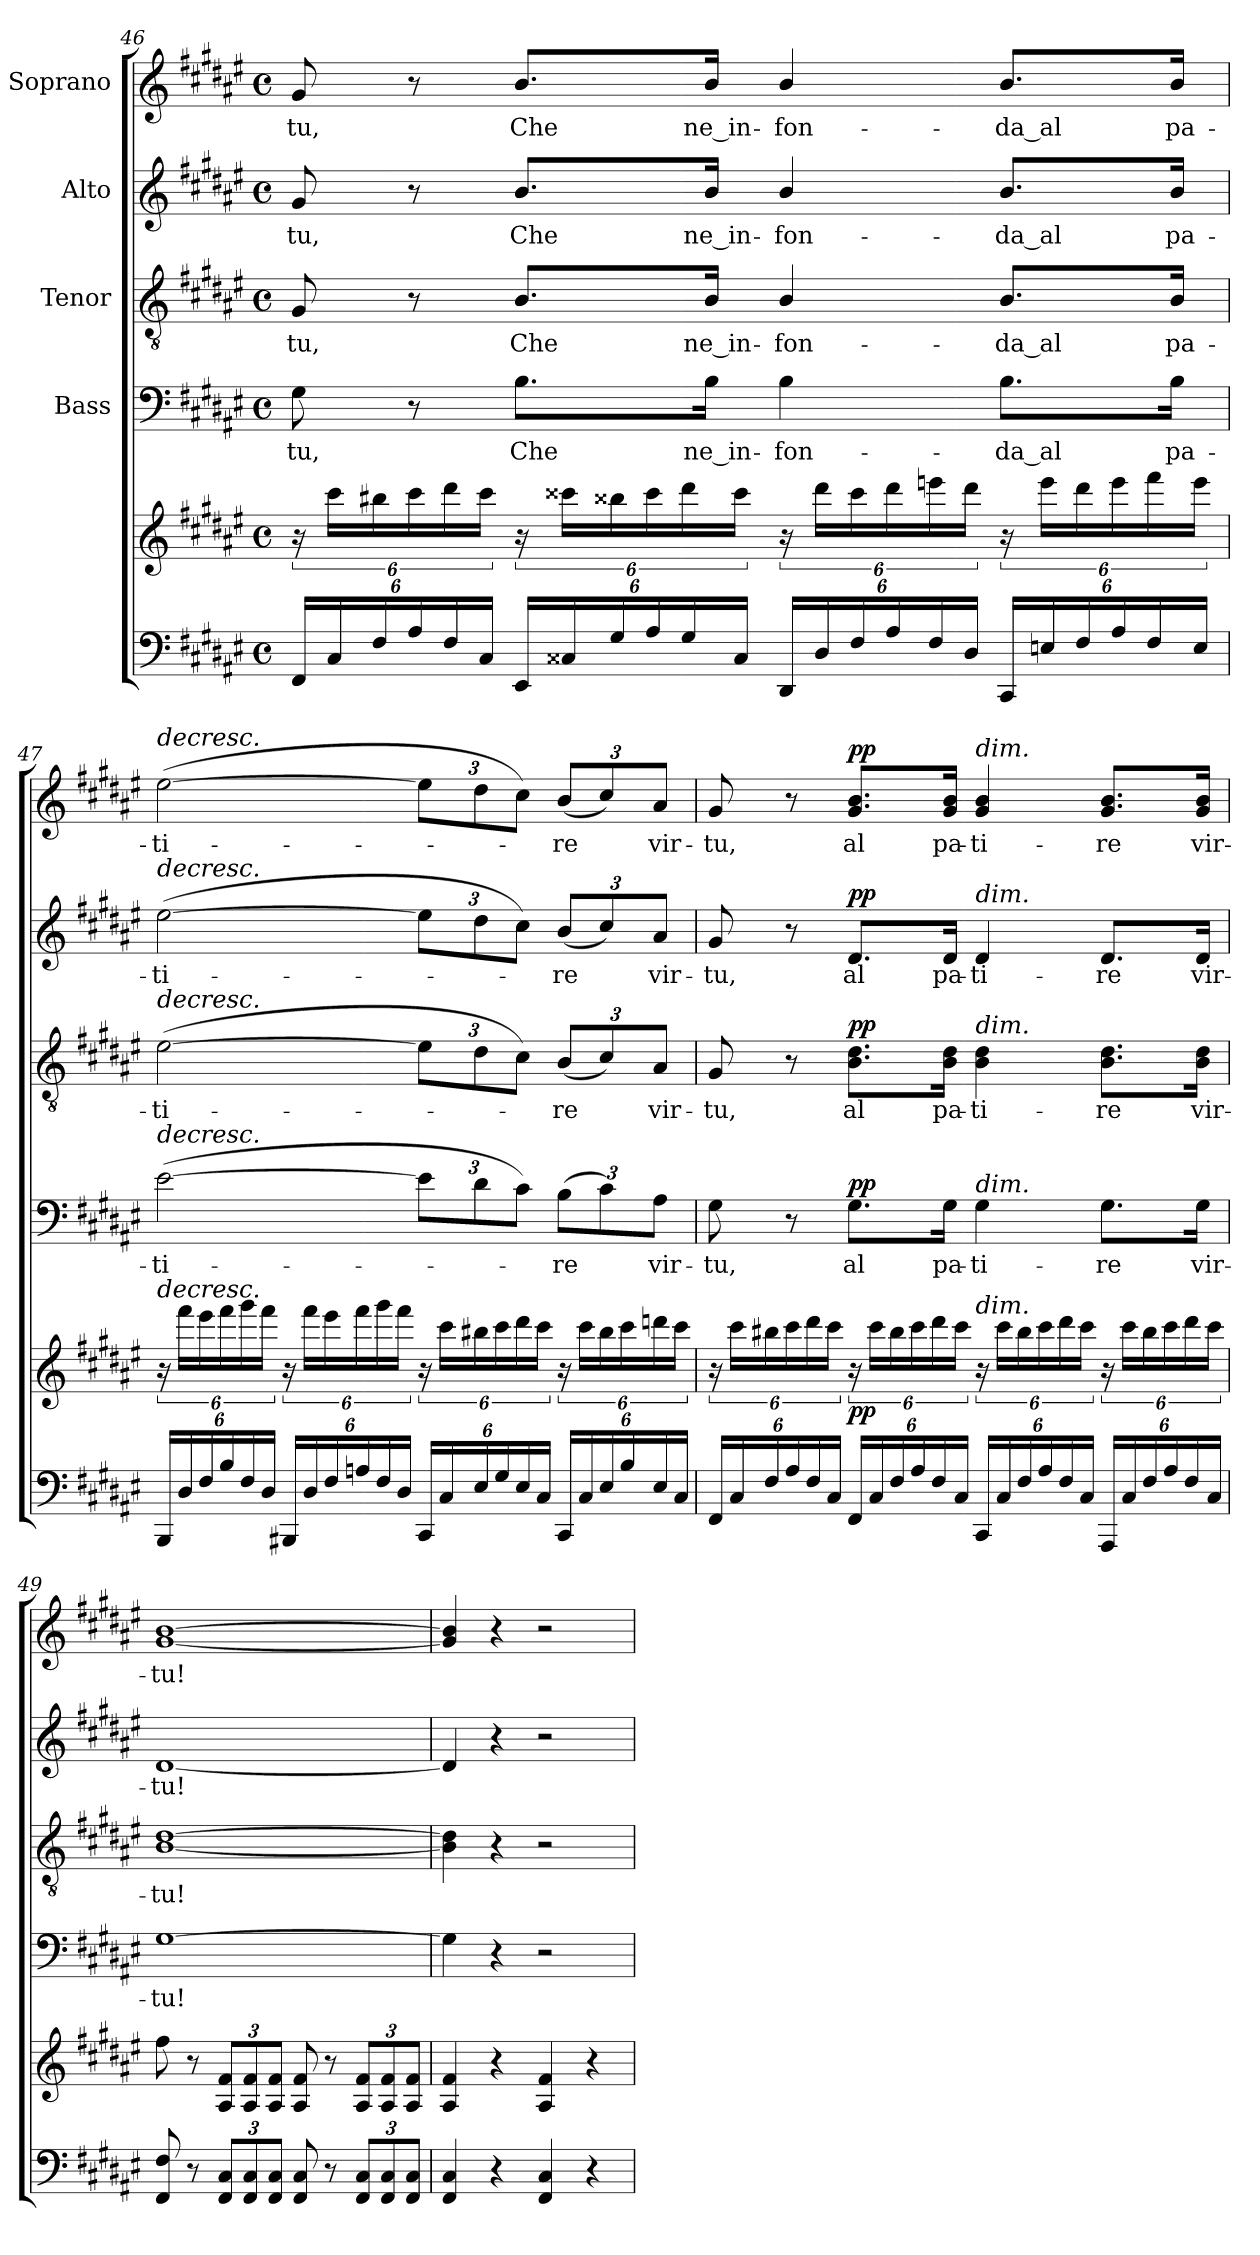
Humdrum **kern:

**kern	**kern	**dynam	**kern	**text	**dynam	**kern	**text	**dynam	**kern	**text	**dynam	**kern	**text	**dynam
*part5	*part5	*part5	*part4	*part4	*part4	*part3	*part3	*part3	*part2	*part2	*part2	*part1	*part1	*part1
*staff6	*staff5	*staff5/6	*staff4	*staff4	*staff4	*staff3	*staff3	*staff3	*staff2	*staff2	*staff2	*staff1	*staff1	*staff1
*	*	*	*I"Bass	*	*	*I"Tenor	*	*	*I"Alto	*	*	*I"Soprano	*	*
!!LO:PB:g=z
*clefF4	*clefG2	*	*clefF4	*	*	*clefGv2	*	*	*clefG2	*	*	*clefG2	*	*
*	*	*	*ITrd1c2	*	*	*ITrd1c2	*	*	*ITrd1c2	*	*	*ITrd1c2	*	*
*k[f#c#g#d#a#e#]	*k[f#c#g#d#a#e#]	*	*k[f#c#g#d#a#e#]	*	*	*k[f#c#g#d#a#e#]	*	*	*k[f#c#g#d#a#e#]	*	*	*k[f#c#g#d#a#e#]	*	*
*F#:	*F#:	*	*F#:	*	*	*F#:	*	*	*F#:	*	*	*F#:	*	*
*M4/4	*M4/4	*	*M4/4	*	*	*M4/4	*	*	*M4/4	*	*	*M4/4	*	*
*met(c)	*met(c)	*	*met(c)	*	*	*met(c)	*	*	*met(c)	*	*	*met(c)	*	*
*Xbrackettup	*	*	*	*	*	*	*	*	*	*	*	*	*	*
=46	=46	=46	=46	=46	=46	=46	=46	=46	=46	=46	=46	=46	=46	=46
!	!	!	!	!LO:LY:b	!	!	!LO:LY:b	!	!	!LO:LY:b	!	!	!LO:LY:b	!
24FF#/LL	24r	.	8F#\	-tu,	.	8F#/	-tu,	.	8f#/	-tu,	.	8f#/	-tu,	.
24C#/	24ccc#\LL	.	.	.	.	.	.	.	.	.	.	.	.	.
24F#/	24bb#X\	.	.	.	.	.	.	.	.	.	.	.	.	.
24A#/	24ccc#\	.	8r	.	.	8r	.	.	8r	.	.	8r	.	.
24F#/	24ddd#\	.	.	.	.	.	.	.	.	.	.	.	.	.
24C#/JJ	24ccc#\JJ	.	.	.	.	.	.	.	.	.	.	.	.	.
!	!	!	!	!LO:LY:b	!	!	!LO:LY:b	!	!	!LO:LY:b	!	!	!LO:LY:b	!
24EE#/LL	24r	.	8.A#\L	Che	.	8.A#/L	Che	.	8.a#/L	Che	.	8.a#/L	Che	.
24C##X/	24ccc##X\LL	.	.	.	.	.	.	.	.	.	.	.	.	.
24G#/	24bb##X\	.	.	.	.	.	.	.	.	.	.	.	.	.
24A#/	24ccc##\	.	.	.	.	.	.	.	.	.	.	.	.	.
24G#/	24ddd#\	.	.	.	.	.	.	.	.	.	.	.	.	.
!	!	!	!	!LO:LY:b	!	!	!LO:LY:b	!	!	!LO:LY:b	!	!	!LO:LY:b	!
.	.	.	16A#\Jk	ne_in-	.	16A#/Jk	ne_in-	.	16a#/Jk	ne_in-	.	16a#/Jk	ne_in-	.
24C##/JJ	24ccc##\JJ	.	.	.	.	.	.	.	.	.	.	.	.	.
!	!	!	!	!LO:LY:b	!	!	!LO:LY:b	!	!	!LO:LY:b	!	!	!LO:LY:b	!
24DD#/LL	24r	.	4A#\	-fon-	.	4A#/	-fon-	.	4a#/	-fon-	.	4a#/	-fon-	.
24D#/	24ddd#\LL	.	.	.	.	.	.	.	.	.	.	.	.	.
24F#/	24ccc##\	.	.	.	.	.	.	.	.	.	.	.	.	.
24A#/	24ddd#\	.	.	.	.	.	.	.	.	.	.	.	.	.
24F#/	24eeen\	.	.	.	.	.	.	.	.	.	.	.	.	.
24D#/JJ	24ddd#\JJ	.	.	.	.	.	.	.	.	.	.	.	.	.
!	!	!	!	!LO:LY:b	!	!	!LO:LY:b	!	!	!LO:LY:b	!	!	!LO:LY:b	!
24CC#/LL	24r	.	8.A#\L	-da_al	.	8.A#/L	-da_al	.	8.a#/L	-da_al	.	8.a#/L	-da_al	.
24En/	24eee\LL	.	.	.	.	.	.	.	.	.	.	.	.	.
24F#/	24ddd#\	.	.	.	.	.	.	.	.	.	.	.	.	.
24A#/	24eee\	.	.	.	.	.	.	.	.	.	.	.	.	.
24F#/	24fff#\	.	.	.	.	.	.	.	.	.	.	.	.	.
!	!	!	!	!LO:LY:b	!	!	!LO:LY:b	!	!	!LO:LY:b	!	!	!LO:LY:b	!
.	.	.	16A#\Jk	pa-	.	16A#/Jk	pa-	.	16a#/Jk	pa-	.	16a#/Jk	pa-	.
24E/JJ	24eee\JJ	.	.	.	.	.	.	.	.	.	.	.	.	.
!!LO:PB:g=z
=47	=47	=47	=47	=47	=47	=47	=47	=47	=47	=47	=47	=47	=47	=47
!	!	!	!	!	!	!	!	!	!	!	!	!LO:TX:a:i:t=decresc.	!	!
!	!	!	!	!	!	!	!	!	!LO:TX:a:i:t=decresc.	!	!	!	!	!
!	!	!	!	!	!	!LO:TX:a:i:t=decresc.	!	!	!	!	!	!	!	!
!	!	!	!LO:TX:a:i:t=decresc.	!	!	!	!	!	!	!	!	!	!	!
!	!LO:TX:a:i:t=decresc.	!	!	!	!	!	!	!	!	!	!	!	!	!
!	!	!	!	!LO:LY:b	!	!	!LO:LY:b	!	!	!LO:LY:b	!	!	!LO:LY:b	!
24BBB/LL	24r	.	(>[2d#\	-ti-	.	(>[2d#\	-ti-	.	(>[2dd#\	-ti-	.	(>[2dd#\	-ti-	.
24D#/	24fff#\LL	.	.	.	.	.	.	.	.	.	.	.	.	.
24F#/	24eee#\	.	.	.	.	.	.	.	.	.	.	.	.	.
24B/	24fff#\	.	.	.	.	.	.	.	.	.	.	.	.	.
24F#/	24ggg#\	.	.	.	.	.	.	.	.	.	.	.	.	.
24D#/JJ	24fff#\JJ	.	.	.	.	.	.	.	.	.	.	.	.	.
24BBB#X/LL	24r	.	.	.	.	.	.	.	.	.	.	.	.	.
24D#/	24fff#\LL	.	.	.	.	.	.	.	.	.	.	.	.	.
24F#/	24eee#\	.	.	.	.	.	.	.	.	.	.	.	.	.
24An/	24fff#\	.	.	.	.	.	.	.	.	.	.	.	.	.
24F#/	24ggg#\	.	.	.	.	.	.	.	.	.	.	.	.	.
24D#/JJ	24fff#\JJ	.	.	.	.	.	.	.	.	.	.	.	.	.
*	*	*	*Xbrackettup	*	*	*Xbrackettup	*	*	*Xbrackettup	*	*	*Xbrackettup	*	*
24CC#/LL	24r	.	12d#\L]	.	.	12d#\L]	.	.	12dd#\L]	.	.	12dd#\L]	.	.
24C#/	24ccc#\LL	.	.	.	.	.	.	.	.	.	.	.	.	.
24E#/	24bb#X\	.	12c#\	.	.	12c#\	.	.	12cc#\	.	.	12cc#\	.	.
24G#/	24ccc#\	.	.	.	.	.	.	.	.	.	.	.	.	.
24E#/	24ddd#\	.	12B\J)	.	.	12B\J)	.	.	12b\J)	.	.	12b\J)	.	.
24C#/JJ	24ccc#\JJ	.	.	.	.	.	.	.	.	.	.	.	.	.
!	!	!	!	!LO:LY:b	!	!	!LO:LY:b	!	!	!LO:LY:b	!	!	!LO:LY:b	!
24CC#/LL	24r	.	(>12A#\L	-re	.	(<12A#/L	-re	.	(<12a#/L	-re	.	(<12a#/L	-re	.
24C#/	24ccc#\LL	.	.	.	.	.	.	.	.	.	.	.	.	.
24E#/	24bb#\	.	12B\)	.	.	12B/)	.	.	12b/)	.	.	12b/)	.	.
24B/	24ccc#\	.	.	.	.	.	.	.	.	.	.	.	.	.
!	!	!	!	!LO:LY:b	!	!	!LO:LY:b	!	!	!LO:LY:b	!	!	!LO:LY:b	!
24E#/	24dddn\	.	12G#\J	vir-	.	12G#/J	vir-	.	12g#/J	vir-	.	12g#/J	vir-	.
24C#/JJ	24ccc#\JJ	.	.	.	.	.	.	.	.	.	.	.	.	.
!!LO:PB:g=z
=48	=48	=48	=48	=48	=48	=48	=48	=48	=48	=48	=48	=48	=48	=48
!	!	!	!	!LO:LY:b	!	!	!LO:LY:b	!	!	!LO:LY:b	!	!	!LO:LY:b	!
24FF#/LL	24r	.	8F#\	-tu,	.	8F#/	-tu,	.	8f#/	-tu,	.	8f#/	-tu,	.
24C#/	24ccc#\LL	.	.	.	.	.	.	.	.	.	.	.	.	.
24F#/	24bb#X\	.	.	.	.	.	.	.	.	.	.	.	.	.
24A#/	24ccc#\	.	8r	.	.	8r	.	.	8r	.	.	8r	.	.
24F#/	24ddd#\	.	.	.	.	.	.	.	.	.	.	.	.	.
24C#/JJ	24ccc#\JJ	.	.	.	.	.	.	.	.	.	.	.	.	.
!	!	!LO:DY:b	!	!LO:LY:b	!LO:DY:b	!	!LO:LY:b	!LO:DY:b	!	!LO:LY:b	!LO:DY:b	!	!LO:LY:b	!LO:DY:b
24FF#/LL	24r	pp	8.F#\L	al	pp	8.A#\ 8.c#\L	al	pp	8.c#/L	al	pp	8.f#/ 8.a#/L	al	pp
24C#/	24ccc#\LL	.	.	.	.	.	.	.	.	.	.	.	.	.
24F#/	24bb#\	.	.	.	.	.	.	.	.	.	.	.	.	.
24A#/	24ccc#\	.	.	.	.	.	.	.	.	.	.	.	.	.
24F#/	24ddd#\	.	.	.	.	.	.	.	.	.	.	.	.	.
!	!	!	!	!LO:LY:b	!	!	!LO:LY:b	!	!	!LO:LY:b	!	!	!LO:LY:b	!
.	.	.	16F#\Jk	pa-	.	16A#\ 16c#\Jk	pa-	.	16c#/Jk	pa-	.	16f#/ 16a#/Jk	pa-	.
24C#/JJ	24ccc#\JJ	.	.	.	.	.	.	.	.	.	.	.	.	.
!	!	!	!	!	!	!	!	!	!	!	!	!LO:TX:a:i:t=dim.	!	!
!	!	!	!	!	!	!	!	!	!LO:TX:a:i:t=dim.	!	!	!	!	!
!	!	!	!	!	!	!LO:TX:a:i:t=dim.	!	!	!	!	!	!	!	!
!	!	!	!LO:TX:a:i:t=dim.	!	!	!	!	!	!	!	!	!	!	!
!	!LO:TX:a:i:t=dim.	!	!	!	!	!	!	!	!	!	!	!	!	!
!	!	!	!	!LO:LY:b	!	!	!LO:LY:b	!	!	!LO:LY:b	!	!	!LO:LY:b	!
24CC#/LL	24r	.	4F#\	-ti-	.	4A#\ 4c#\	-ti-	.	4c#/	-ti-	.	4f#/ 4a#/	-ti-	.
24C#/	24ccc#\LL	.	.	.	.	.	.	.	.	.	.	.	.	.
24F#/	24bb#\	.	.	.	.	.	.	.	.	.	.	.	.	.
24A#/	24ccc#\	.	.	.	.	.	.	.	.	.	.	.	.	.
24F#/	24ddd#\	.	.	.	.	.	.	.	.	.	.	.	.	.
24C#/JJ	24ccc#\JJ	.	.	.	.	.	.	.	.	.	.	.	.	.
!	!	!	!	!LO:LY:b	!	!	!LO:LY:b	!	!	!LO:LY:b	!	!	!LO:LY:b	!
24AAA#/LL	24r	.	8.F#\L	-re	.	8.A#\ 8.c#\L	-re	.	8.c#/L	-re	.	8.f#/ 8.a#/L	-re	.
24C#/	24ccc#\LL	.	.	.	.	.	.	.	.	.	.	.	.	.
24F#/	24bb#\	.	.	.	.	.	.	.	.	.	.	.	.	.
24A#/	24ccc#\	.	.	.	.	.	.	.	.	.	.	.	.	.
24F#/	24ddd#\	.	.	.	.	.	.	.	.	.	.	.	.	.
!	!	!	!	!LO:LY:b	!	!	!LO:LY:b	!	!	!LO:LY:b	!	!	!LO:LY:b	!
.	.	.	16F#\Jk	vir-	.	16A#\ 16c#\Jk	vir-	.	16c#/Jk	vir-	.	16f#/ 16a#/Jk	vir-	.
24C#/JJ	24ccc#\JJ	.	.	.	.	.	.	.	.	.	.	.	.	.
!!LO:PB:g=z
=49	=49	=49	=49	=49	=49	=49	=49	=49	=49	=49	=49	=49	=49	=49
!	!	!	!	!LO:LY:b	!	!	!LO:LY:b	!	!	!LO:LY:b	!	!	!LO:LY:b	!
8FF#/ 8F#/	8ff#\	.	[1F#	-tu!	.	[1A# [1c#	-tu!	.	[1c#	-tu!	.	[1f# [1a#	-tu!	.
8r	8r	.	.	.	.	.	.	.	.	.	.	.	.	.
*	*Xbrackettup	*	*	*	*	*	*	*	*	*	*	*	*	*
12FF#/ 12C#/L	12A#/ 12f#/L	.	.	.	.	.	.	.	.	.	.	.	.	.
12FF#/ 12C#/	12A#/ 12f#/	.	.	.	.	.	.	.	.	.	.	.	.	.
12FF#/ 12C#/J	12A#/ 12f#/J	.	.	.	.	.	.	.	.	.	.	.	.	.
8FF#/ 8C#/	8A#/ 8f#/	.	.	.	.	.	.	.	.	.	.	.	.	.
8r	8r	.	.	.	.	.	.	.	.	.	.	.	.	.
12FF#/ 12C#/L	12A#/ 12f#/L	.	.	.	.	.	.	.	.	.	.	.	.	.
12FF#/ 12C#/	12A#/ 12f#/	.	.	.	.	.	.	.	.	.	.	.	.	.
12FF#/ 12C#/J	12A#/ 12f#/J	.	.	.	.	.	.	.	.	.	.	.	.	.
=50	=50	=50	=50	=50	=50	=50	=50	=50	=50	=50	=50	=50	=50	=50
4FF#/ 4C#/	4A#/ 4f#/	.	4F#\]	.	.	4A#\] 4c#\]	.	.	4c#/]	.	.	4f#/] 4a#/]	.	.
4r	4r	.	4r	.	.	4r	.	.	4r	.	.	4r	.	.
4FF#/ 4C#/	4A#/ 4f#/	.	2r	.	.	2r	.	.	2r	.	.	2r	.	.
4r	4r	.	.	.	.	.	.	.	.	.	.	.	.	.
=	=	=	=	=	=	=	=	=	=	=	=	=	=	=
*-	*-	*-	*-	*-	*-	*-	*-	*-	*-	*-	*-	*-	*-	*-
